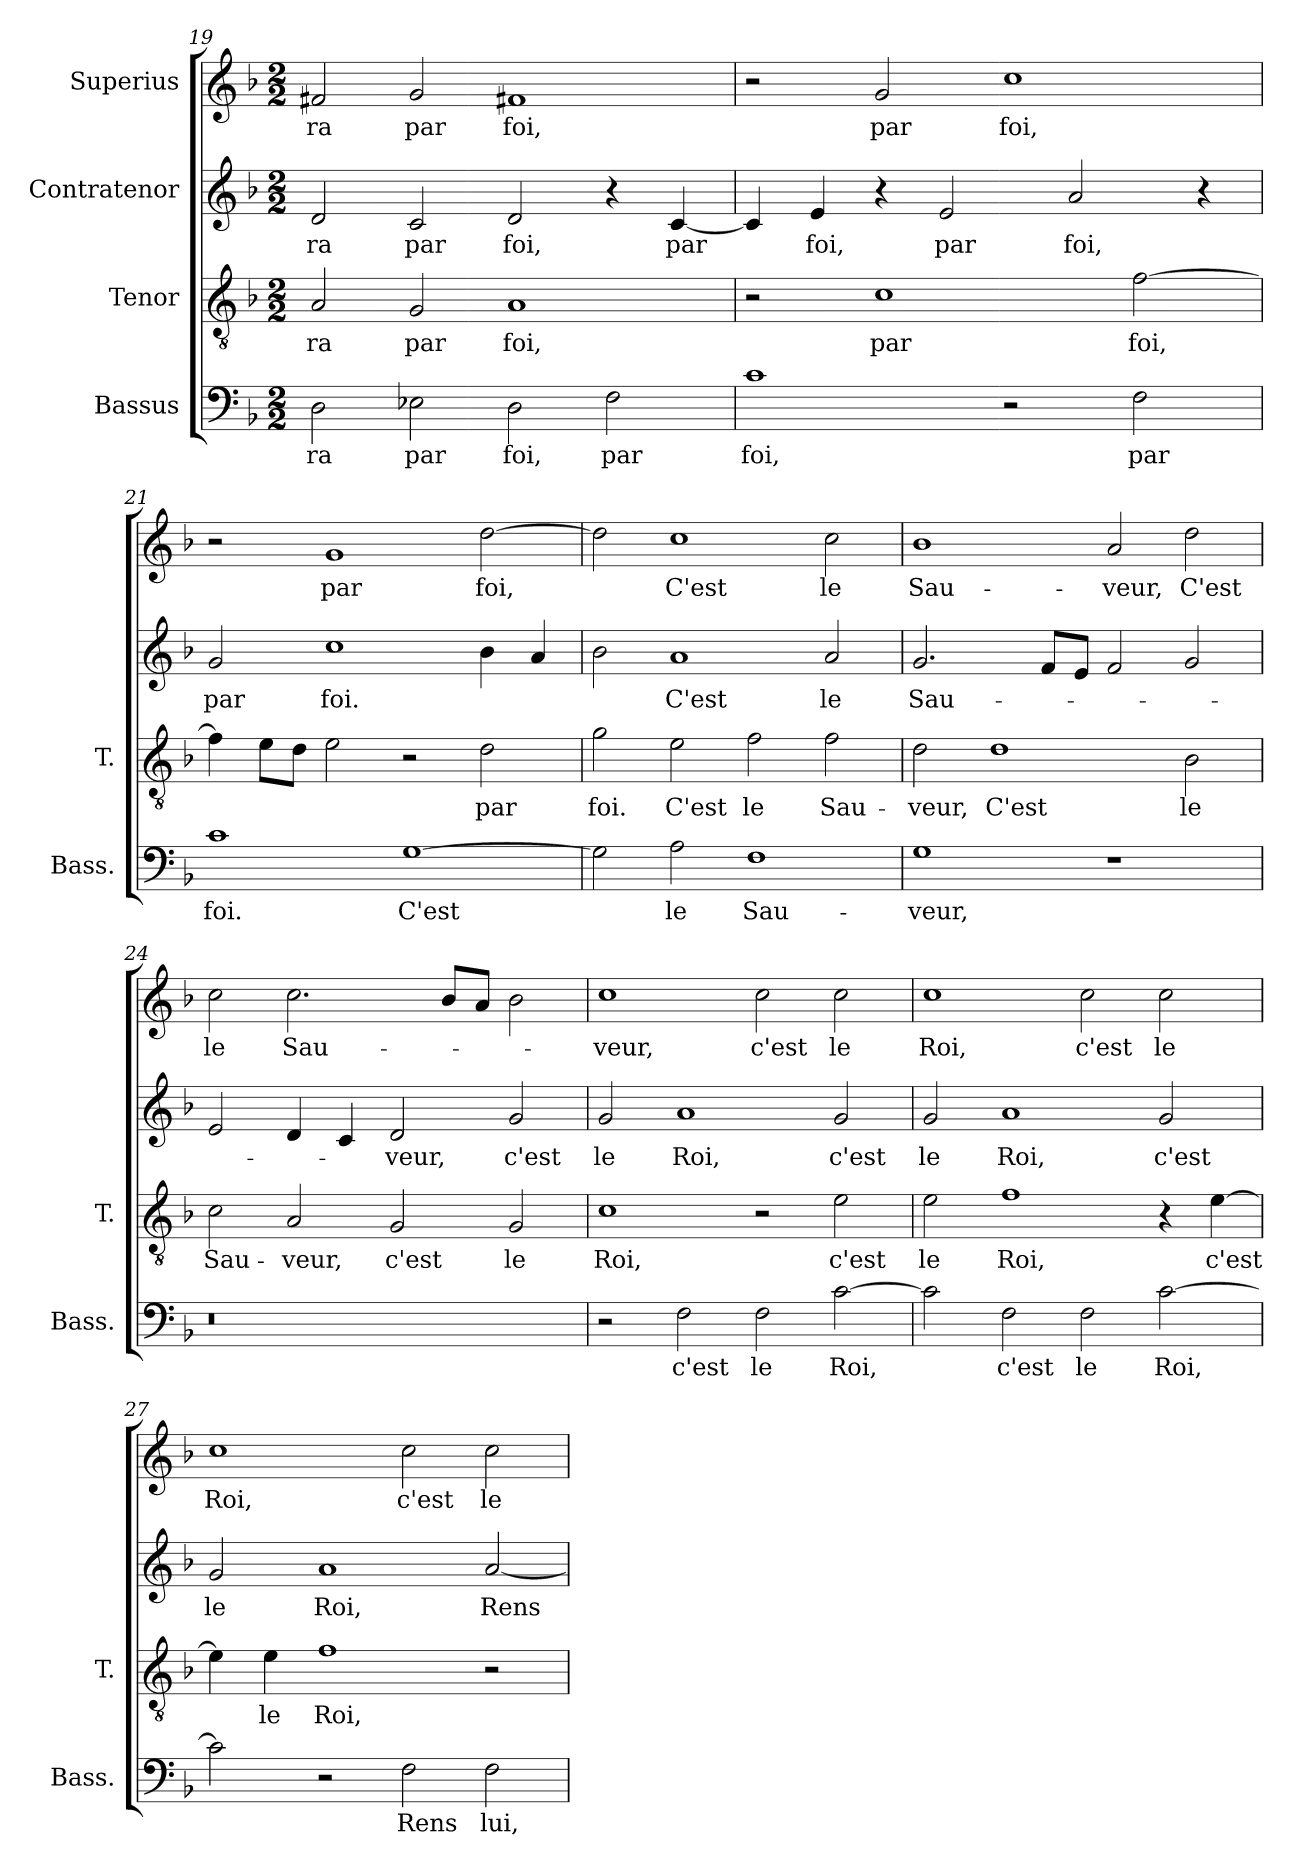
**kern	**text	**kern	**text	**kern	**text	**kern	**text
*part4	*part4	*part3	*part3	*part2	*part2	*part1	*part1
*staff4	*staff4	*staff3	*staff3	*staff2	*staff2	*staff1	*staff1
*I"Bassus	*	*I"Tenor	*	*I"Contratenor	*	*I"Superius	*
*I'Bass.	*	*I'T.	*	*	*	*	*
*clefF4	*	*clefGv2	*	*clefG2	*	*clefG2	*
*	*	*ITrd7c12	*	*	*	*	*
*k[b-]	*	*k[b-]	*	*k[b-]	*	*k[b-]	*
*F:	*	*F:	*	*F:	*	*F:	*
*M2/2	*	*M2/2	*	*M2/2	*	*M2/2	*
=19	=19	=19	=19	=19	=19	=19	=19
2D\	-ra	2AA/	-ra	2d/	-ra	2f#X/	-ra
2E-X\	par	2GG/	par	2c/	par	2g/	par
2D\	foi,	1AA/	foi,	2d/	foi,	1f#X/	foi,
2F\	par	.	.	4r	.	.	.
.	.	.	.	[4c/	par	.	.
!!LO:LB:g=z
=20	=20	=20	=20	=20	=20	=20	=20
1c\	foi,	2r	.	4c/]	.	2r	.
.	.	.	.	4e/	foi,	.	.
.	.	1C\	par	4r	.	2g/	par
.	.	.	.	2e/	par	.	.
2r	.	.	.	.	.	1cc\	foi,
.	.	.	.	2a/	foi,	.	.
2F\	par	[2F\	foi,	.	.	.	.
.	.	.	.	4r	.	.	.
=21	=21	=21	=21	=21	=21	=21	=21
1c\	foi.	4F\]	.	2g/	par	2r	.
.	.	8E\L	.	.	.	.	.
.	.	8D\J	.	.	.	.	.
.	.	2E\	.	1cc\	foi.	1g/	par
[1G\	C'est	2r	.	.	.	.	.
.	.	2D\	par	4b-\	.	[2dd\	foi,
.	.	.	.	4a/	.	.	.
=22	=22	=22	=22	=22	=22	=22	=22
2G\]	.	2G\	foi.	2b-\	.	2dd\]	.
2A\	le	2E\	C'est	1a/	C'est	1cc\	C'est
1F\	Sau-	2F\	le	.	.	.	.
.	.	2F\	Sau-	2a/	le	2cc\	le
=23	=23	=23	=23	=23	=23	=23	=23
1G\	-veur,	2D\	-veur,	2.g/	Sau-	1b-\	Sau-
.	.	1D\	C'est	.	.	.	.
.	.	.	.	8f/L	.	.	.
.	.	.	.	8e/J	.	.	.
1r	.	.	.	2f/	.	2a/	-veur,
.	.	2BB-\	le	2g/	.	2dd\	C'est
!!LO:LB:g=z
=24	=24	=24	=24	=24	=24	=24	=24
!LO:N:vis=0	!	!	!	!	!	!	!
1r	.	2C\	Sau-	2e/	.	2cc\	le
.	.	2AA/	-veur,	4d/	.	2.cc\	Sau-
.	.	.	.	4c/	.	.	.
1ryy	.	2GG/	c'est	2d/	-veur,	.	.
.	.	.	.	.	.	8b-/L	.
.	.	.	.	.	.	8a/J	.
.	.	2GG/	le	2g/	c'est	2b-\	.
=25	=25	=25	=25	=25	=25	=25	=25
2r	.	1C\	Roi,	2g/	le	1cc\	-veur,
2F\	c'est	.	.	1a/	Roi,	.	.
2F\	le	2r	.	.	.	2cc\	c'est
[2c\	Roi,	2E\	c'est	2g/	c'est	2cc\	le
=26	=26	=26	=26	=26	=26	=26	=26
2c\]	.	2E\	le	2g/	le	1cc\	Roi,
2F\	c'est	1F\	Roi,	1a/	Roi,	.	.
2F\	le	.	.	.	.	2cc\	c'est
[2c\	Roi,	4r	.	2g/	c'est	2cc\	le
.	.	[4E\	c'est	.	.	.	.
=27	=27	=27	=27	=27	=27	=27	=27
2c\]	.	4E\]	.	2g/	le	1cc\	Roi,
.	.	4E\	le	.	.	.	.
2r	.	1F\	Roi,	1a/	Roi,	.	.
2F\	Rens	.	.	.	.	2cc\	c'est
2F\	lui,	2r	.	[2a/	Rens	2cc\	le
=	=	=	=	=	=	=	=
*-	*-	*-	*-	*-	*-	*-	*-
